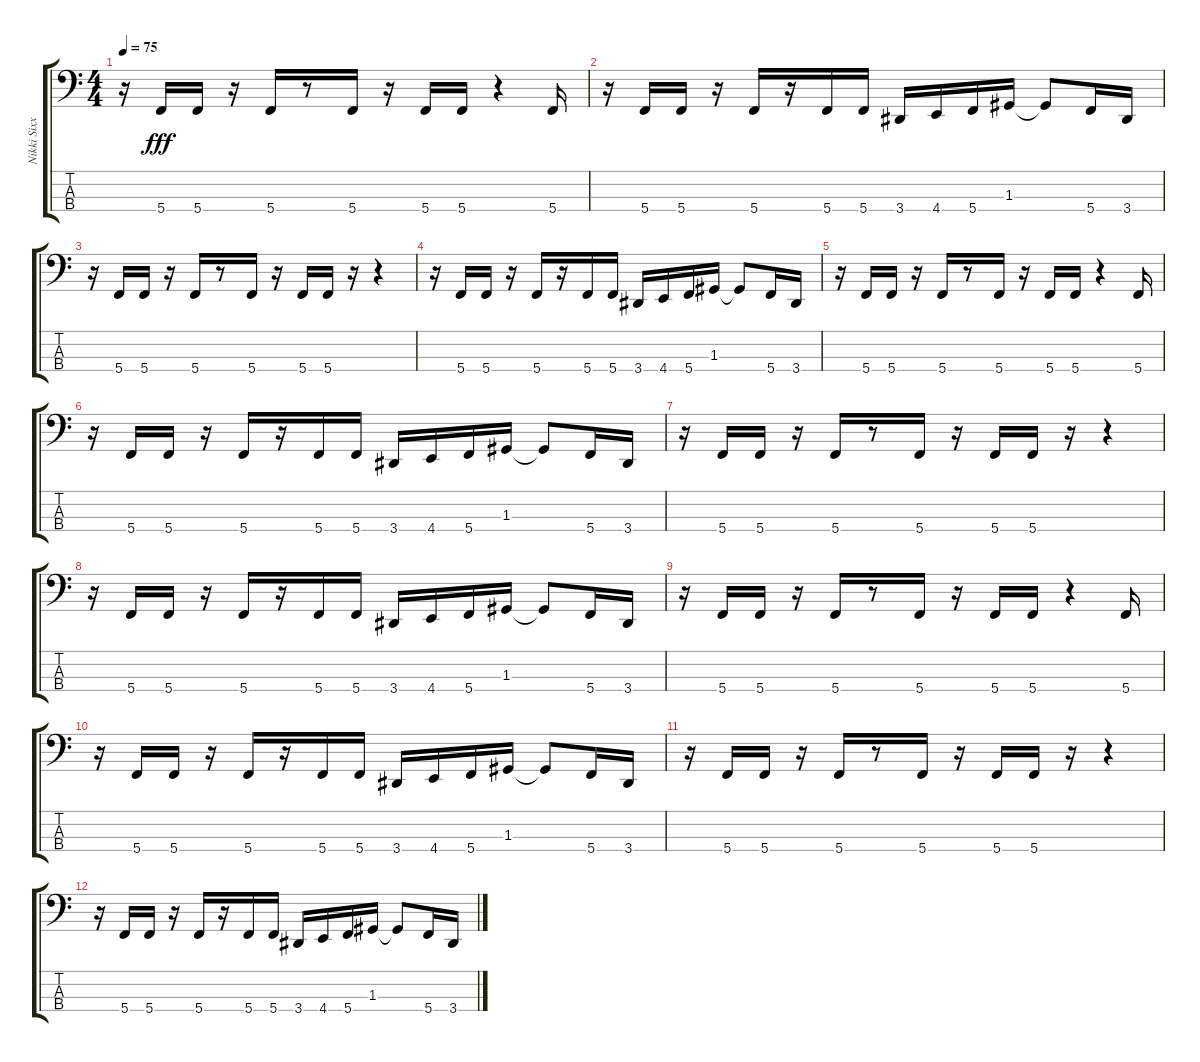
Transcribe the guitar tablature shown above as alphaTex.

\track ("Nikki Sixx - Bass" "Nikki Sixx") {instrument electricbasspick}
\staff {score tabs}
\tuning (F2 C2 G1 C1) {hide}
\ts (4 4)
\tempo 75
\clef f4
\ks c
r.16{dy fff} 5.4.16 5.4.16 r.16 5.4.16 r.8 5.4.16 r.16 5.4.16 5.4.16 r.4 5.4.16 |
r.16 5.4.16 5.4.16 r.16 5.4.16 r.16 5.4.16 5.4.16 3.4.16 4.4.16 5.4.16 1.3.16 1.3{t}.8 5.4.16 3.4.16 |
r.16 5.4.16 5.4.16 r.16 5.4.16 r.8 5.4.16 r.16 5.4.16 5.4.16 r.16 r.4 |
r.16 5.4.16 5.4.16 r.16 5.4.16 r.16 5.4.16 5.4.16 3.4.16 4.4.16 5.4.16 1.3.16 1.3{t}.8 5.4.16 3.4.16 |
r.16 5.4.16 5.4.16 r.16 5.4.16 r.8 5.4.16 r.16 5.4.16 5.4.16 r.4 5.4.16 |
r.16 5.4.16 5.4.16 r.16 5.4.16 r.16 5.4.16 5.4.16 3.4.16 4.4.16 5.4.16 1.3.16 1.3{t}.8 5.4.16 3.4.16 |
r.16 5.4.16 5.4.16 r.16 5.4.16 r.8 5.4.16 r.16 5.4.16 5.4.16 r.16 r.4 |
r.16 5.4.16 5.4.16 r.16 5.4.16 r.16 5.4.16 5.4.16 3.4.16 4.4.16 5.4.16 1.3.16 1.3{t}.8 5.4.16 3.4.16 |
r.16 5.4.16 5.4.16 r.16 5.4.16 r.8 5.4.16 r.16 5.4.16 5.4.16 r.4 5.4.16 |
r.16 5.4.16 5.4.16 r.16 5.4.16 r.16 5.4.16 5.4.16 3.4.16 4.4.16 5.4.16 1.3.16 1.3{t}.8 5.4.16 3.4.16 |
r.16 5.4.16 5.4.16 r.16 5.4.16 r.8 5.4.16 r.16 5.4.16 5.4.16 r.16 r.4 |
r.16 5.4.16 5.4.16 r.16 5.4.16 r.16 5.4.16 5.4.16 3.4.16 4.4.16 5.4.16 1.3.16 1.3{t}.8 5.4.16 3.4.16
